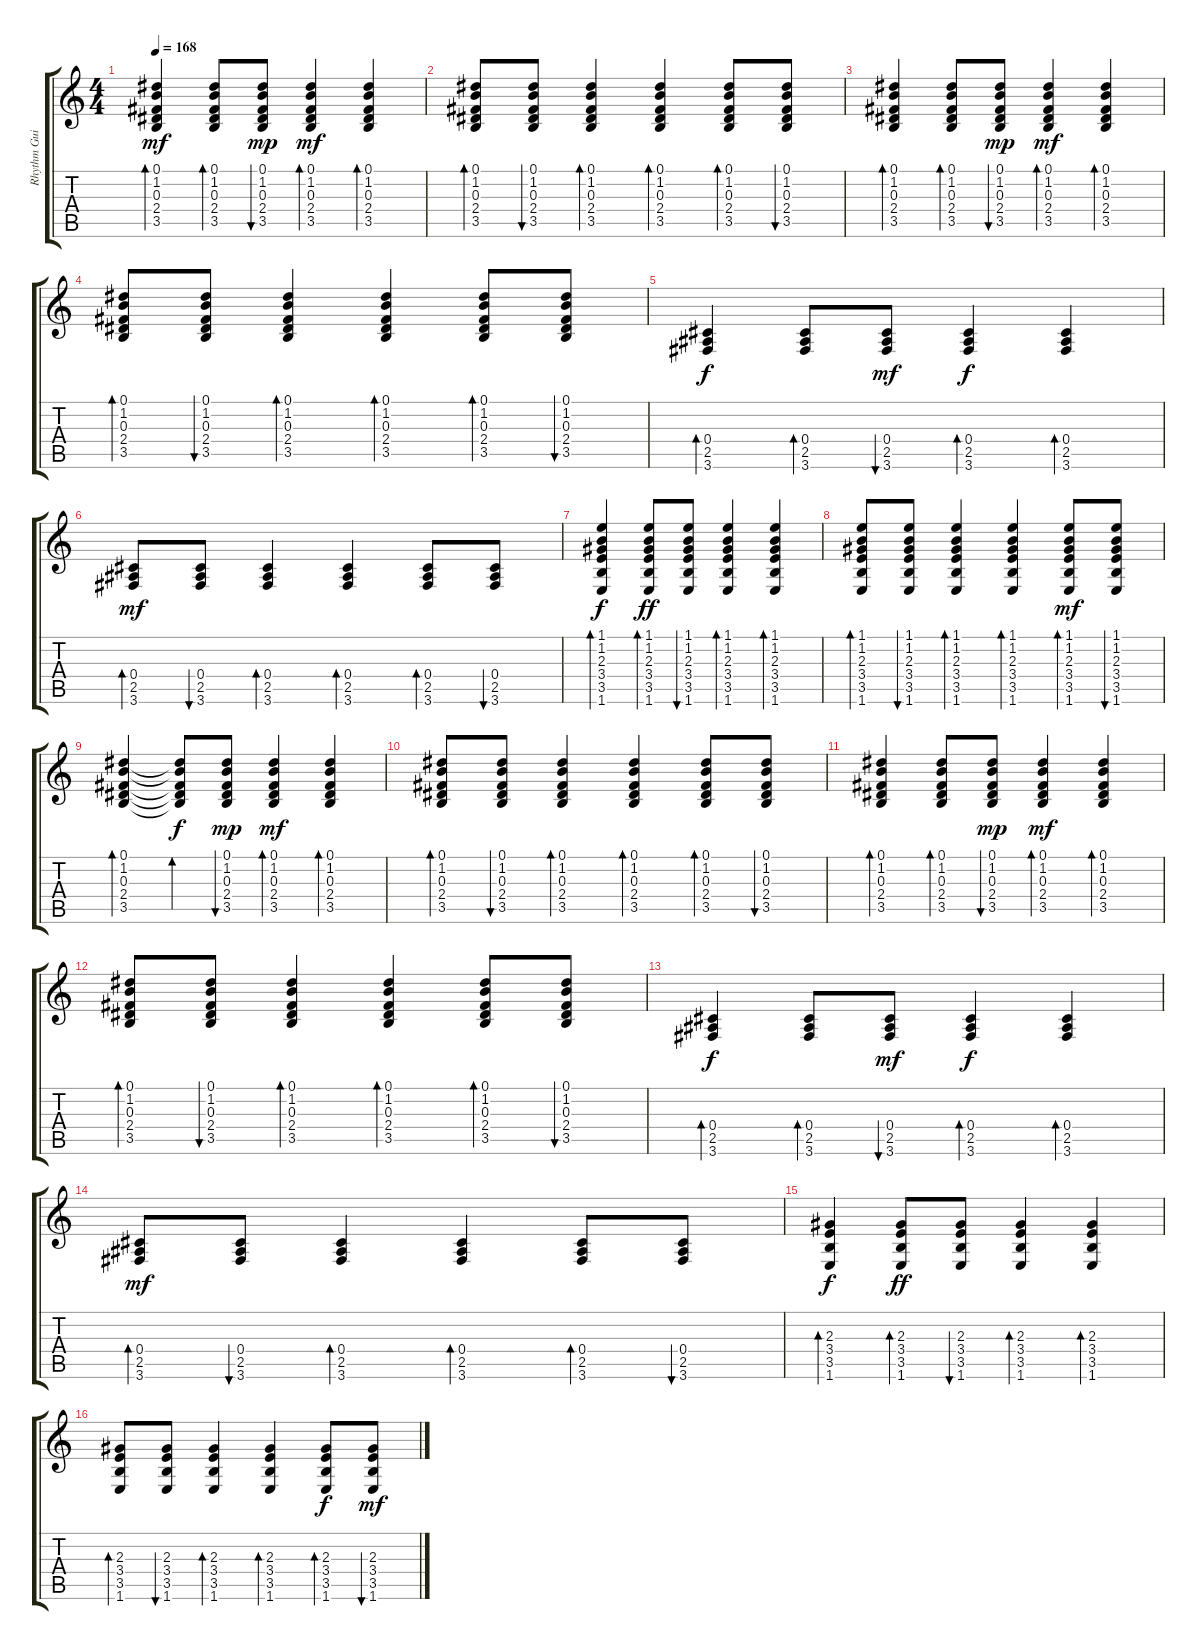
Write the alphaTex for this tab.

\track ("Rhythm Guitar R" "Rhythm Gui") {instrument acousticguitarsteel}
\staff {score tabs}
\tuning (Eb4 Bb3 Gb3 Db3 Ab2 Eb2) {hide}
\ts (4 4)
\tempo 168
\clef g2
\ks c
(0.1 1.2 0.3 2.4 3.5).4{bd 60 dy mf} (0.1 1.2 0.3 2.4 3.5).8{bd 60} (0.1 1.2 0.3 2.4 3.5).8{bu 60 dy mp} (0.1 1.2 0.3 2.4 3.5).4{bd 60 dy mf} (0.1 1.2 0.3 2.4 3.5).4{bd 60} |
(0.1 1.2 0.3 2.4 3.5).8{bd 60} (0.1 1.2 0.3 2.4 3.5).8{bu 60} (0.1 1.2 0.3 2.4 3.5).4{bd 60} (0.1 1.2 0.3 2.4 3.5).4{bd 60} (0.1 1.2 0.3 2.4 3.5).8{bd 60} (0.1 1.2 0.3 2.4 3.5).8{bu 60} |
(0.1 1.2 0.3 2.4 3.5).4{bd 60} (0.1 1.2 0.3 2.4 3.5).8{bd 60} (0.1 1.2 0.3 2.4 3.5).8{bu 60 dy mp} (0.1 1.2 0.3 2.4 3.5).4{bd 60 dy mf} (0.1 1.2 0.3 2.4 3.5).4{bd 60} |
(0.1 1.2 0.3 2.4 3.5).8{bd 60} (0.1 1.2 0.3 2.4 3.5).8{bu 60} (0.1 1.2 0.3 2.4 3.5).4{bd 60} (0.1 1.2 0.3 2.4 3.5).4{bd 60} (0.1 1.2 0.3 2.4 3.5).8{bd 60} (0.1 1.2 0.3 2.4 3.5).8{bu 60} |
(0.4 2.5 3.6).4{bd 60 dy f} (0.4 2.5 3.6).8{bd 60} (0.4 2.5 3.6).8{bu 60 dy mf} (0.4 2.5 3.6).4{bd 60 dy f} (0.4 2.5 3.6).4{bd 60} |
(0.4 2.5 3.6).8{bd 60 dy mf} (0.4 2.5 3.6).8{bu 60} (0.4 2.5 3.6).4{bd 60} (0.4 2.5 3.6).4{bd 60} (0.4 2.5 3.6).8{bd 60} (0.4 2.5 3.6).8{bu 60} |
(1.1 1.2 2.3 3.4 3.5 1.6).4{bd 60 dy f} (1.1 1.2 2.3 3.4 3.5 1.6).8{bd 60 dy ff} (1.1 1.2 2.3 3.4 3.5 1.6).8{bu 60} (1.1 1.2 2.3 3.4 3.5 1.6).4{bd 60} (1.1 1.2 2.3 3.4 3.5 1.6).4{bd 60} |
(1.1 1.2 2.3 3.4 3.5 1.6).8{bd 60} (1.1 1.2 2.3 3.4 3.5 1.6).8{bu 60} (1.1 1.2 2.3 3.4 3.5 1.6).4{bd 60} (1.1 1.2 2.3 3.4 3.5 1.6).4{bd 60} (1.1 1.2 2.3 3.4 3.5 1.6).8{bd 60 dy mf} (1.1 1.2 2.3 3.4 3.5 1.6).8{bu 60} |
(0.1 1.2 0.3 2.4 3.5).4{bd 60} (0.1{t} 1.2{t} 0.3{t} 2.4{t} 3.5{t}).8{bd 60 dy f} (0.1 1.2 0.3 2.4 3.5).8{bu 60 dy mp} (0.1 1.2 0.3 2.4 3.5).4{bd 60 dy mf} (0.1 1.2 0.3 2.4 3.5).4{bd 60} |
(0.1 1.2 0.3 2.4 3.5).8{bd 60} (0.1 1.2 0.3 2.4 3.5).8{bu 60} (0.1 1.2 0.3 2.4 3.5).4{bd 60} (0.1 1.2 0.3 2.4 3.5).4{bd 60} (0.1 1.2 0.3 2.4 3.5).8{bd 60} (0.1 1.2 0.3 2.4 3.5).8{bu 60} |
(0.1 1.2 0.3 2.4 3.5).4{bd 60} (0.1 1.2 0.3 2.4 3.5).8{bd 60} (0.1 1.2 0.3 2.4 3.5).8{bu 60 dy mp} (0.1 1.2 0.3 2.4 3.5).4{bd 60 dy mf} (0.1 1.2 0.3 2.4 3.5).4{bd 60} |
(0.1 1.2 0.3 2.4 3.5).8{bd 60} (0.1 1.2 0.3 2.4 3.5).8{bu 60} (0.1 1.2 0.3 2.4 3.5).4{bd 60} (0.1 1.2 0.3 2.4 3.5).4{bd 60} (0.1 1.2 0.3 2.4 3.5).8{bd 60} (0.1 1.2 0.3 2.4 3.5).8{bu 60} |
(0.4 2.5 3.6).4{bd 60 dy f} (0.4 2.5 3.6).8{bd 60} (0.4 2.5 3.6).8{bu 60 dy mf} (0.4 2.5 3.6).4{bd 60 dy f} (0.4 2.5 3.6).4{bd 60} |
(0.4 2.5 3.6).8{bd 60 dy mf} (0.4 2.5 3.6).8{bu 60} (0.4 2.5 3.6).4{bd 60} (0.4 2.5 3.6).4{bd 60} (0.4 2.5 3.6).8{bd 60} (0.4 2.5 3.6).8{bu 60} |
(2.3 3.4 3.5 1.6).4{bd 60 dy f} (2.3 3.4 3.5 1.6).8{bd 60 dy ff} (2.3 3.4 3.5 1.6).8{bu 60} (2.3 3.4 3.5 1.6).4{bd 60} (2.3 3.4 3.5 1.6).4{bd 60} |
(2.3 3.4 3.5 1.6).8{bd 60} (2.3 3.4 3.5 1.6).8{bu 60} (2.3 3.4 3.5 1.6).4{bd 60} (2.3 3.4 3.5 1.6).4{bd 60} (2.3 3.4 3.5 1.6).8{bd 60 dy f} (2.3 3.4 3.5 1.6).8{bu 60 dy mf}
